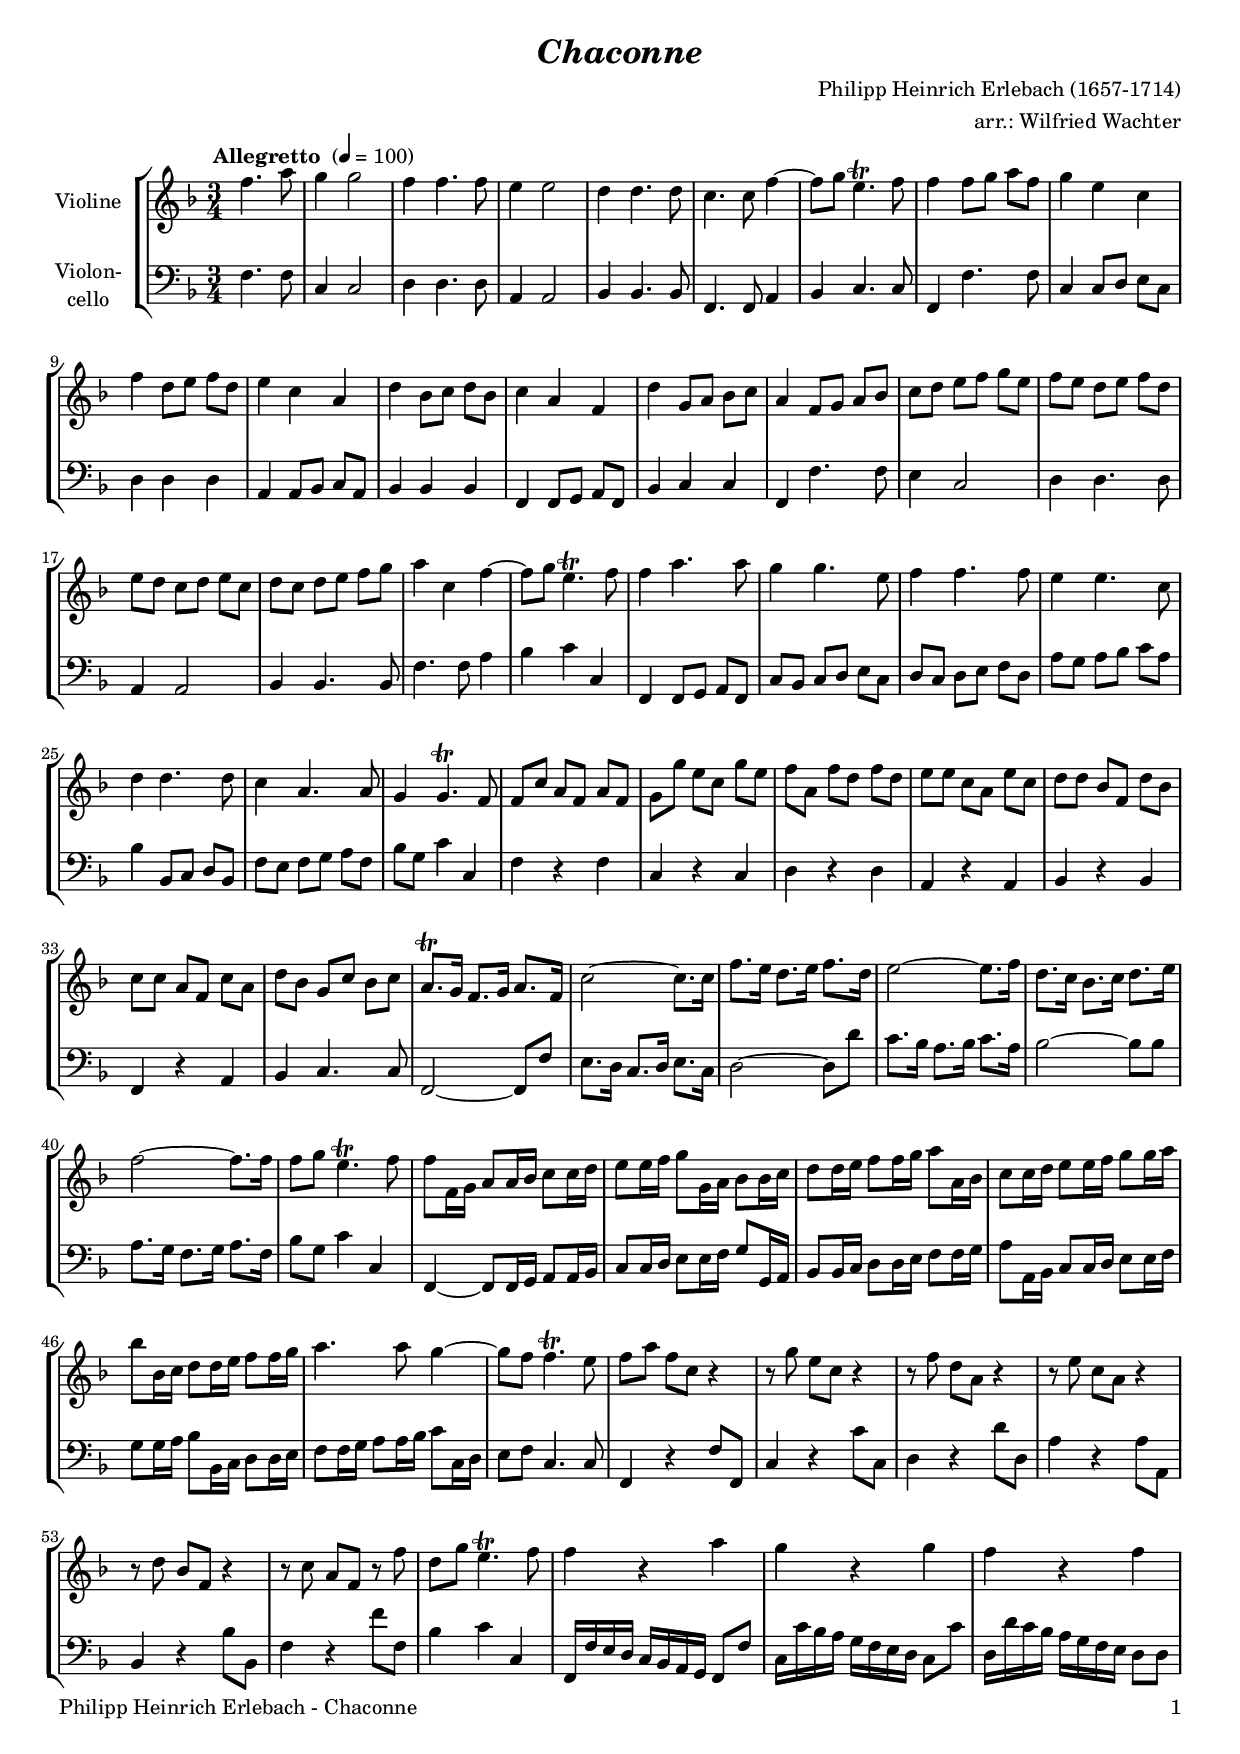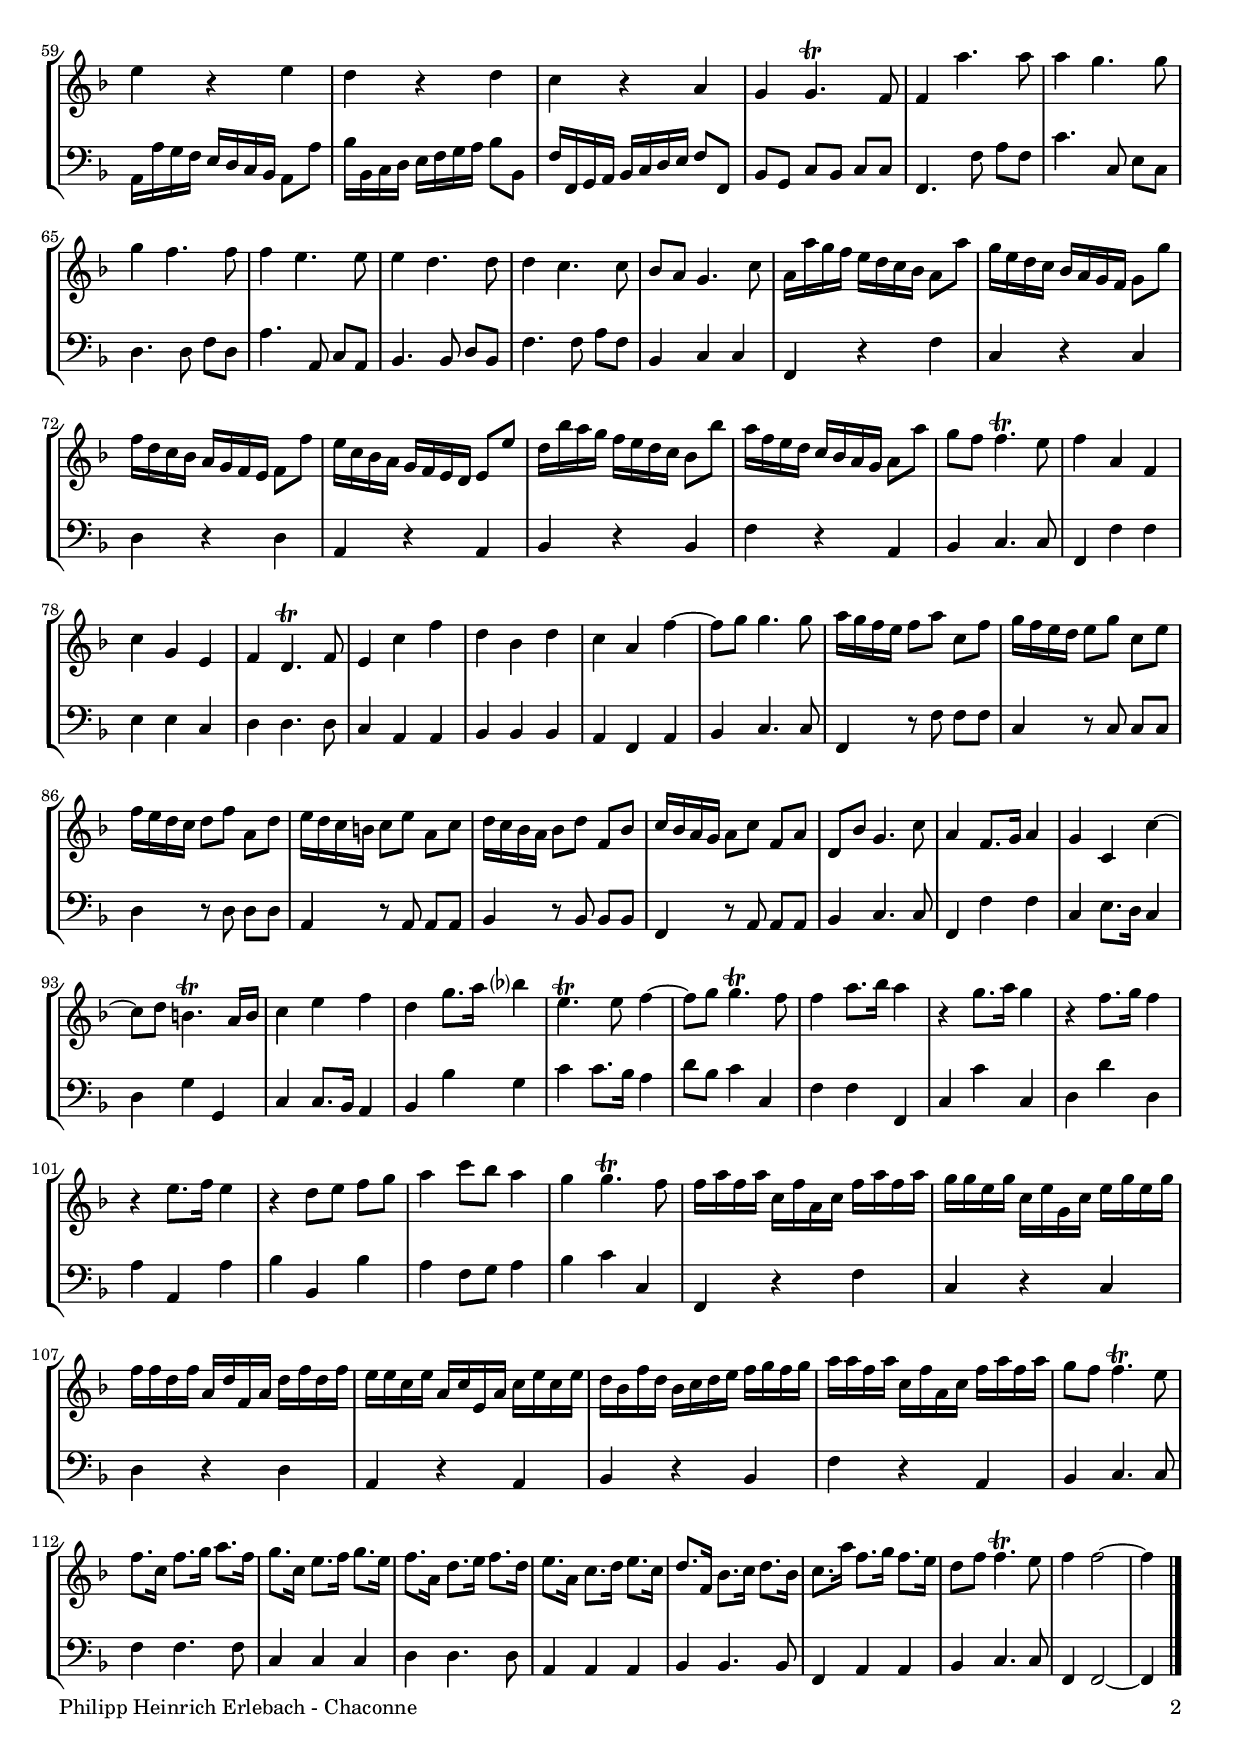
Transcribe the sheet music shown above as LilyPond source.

\version "2.18.2"
\include "deutsch.ly"
  
#(set-global-staff-size 18)

\header {
  title     = \markup \bold \italic "Chaconne"
  composer  = "Philipp Heinrich Erlebach (1657-1714)"
  arranger  = "arr.: Wilfried Wachter"
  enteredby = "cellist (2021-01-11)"
%  piece     = ""
}

voiceconsts = {
  \key c \major
  \time 3/4
  \clef "treble"
%  \numericTimeSignature
  % Set default beaming for all staves
  \set Timing.beamExceptions = #'()
  \set Timing.baseMoment     = #(ly:make-moment 1 4)
  \set Timing.beatStructure  = #'(1 1 1)
  \tempo " Allegretto " 4=100
}

micl = "clarinet"
mifl = "flute"
miob = "oboe"
mifh = "french horn"
misx = "tenor sax"
mist = "string ensemble 1"
mivl = "violin"
miba = "cello"

va = \relative c' {
  \voiceconsts
  
  \partial 2 c4. e8
  d4 d2
  c4 c4. c8
  h4 h2
  a4 a4. a8
  g4. g8 c4~
  c8 d h4.\trill c8
  c4 c8 d e c
  d4 h g

  c a8 h c a
  h4 g e
  a f8 g a f
  g4 e c
  a' d,8 e f g
  e4 c8 d e f
  g a h c d h
  c8 h a h c a

  h a g a h g
  a g a h c d
  e4 g, c~
  c8 d h4.\trill c8
  c4 e4. e8
  d4 d4. h8
  c4 c4. c8
  h4 h4. g8

  a4 a4. a8
  g4 e4. e8
  d4 d4.\trill c8
  c g' e c e c
  d d' h g d' h
  c e, c' a c a
  h h g e h' g
  a a f c a' f

  g g e c g' e
  a f d g f g
  e8.\trill d16 c8. d16 e8. c16
  g'2~ g8. g16
  c8. h16 a8. h16 c8. a16
  h2~ h8. c16

  a8. g16 f8. g16 a8. h16
  c2~ c8. c16
  c8 d h4.\trill c8
  c c,16 d e8 e16 f g8 g16 a
  h8 h16 c d8 d,16 e f8 f16 g

  a8 a16 h c8 c16 d e8 e,16 f
  g8 g16 a h8 h16 c d8 d16 e
  f8 f,16 g a8 a16 h c8 c16 d
  e4. e8 d4~
  d8 c c4.\trill h8


  c e c g r4
  r8 d' h g r4
  r8 c a e r4
  r8 h' g e r4
  r8 a f c r4
  r8 g' e c r c'
  a d h4.\trill c8

  c4 r e
  d r d
  c r c
  h r h
  a r a

  g r e
  d d4.\trill c8
  c4 e'4. e8
  e4 d4. d8
  d4 c4. c8
  c4 h4. h8
  h4 a4. a8

  a4 g4. g8
  f e d4. g8
  e16 e' d c h a g f e8 e'
  d16 h a g f e d c d8 d'
  c16 a g f e d c h c8 c'
  h16 g f e d c h a h8 h'

  a16 f' e d c h a g f8 f'
  e16 c h a g f e d e8 e'
  d c c4.\trill h8
  c4 e, c
  g' d h
  c a4.\trill c8
  h4 g' c
  a f a

  g e c'~
  c8 d d4. d8
  e16 d c h c8 e g, c
  d16 c h a h8 d g, h
  c16 h a g a8 c e, a
  h16 a g fis g8 h e, g

  a16 g f e f8 a c, f
  g16 f e d e8 g c, e
  a, f' d4. g8
  e4 c8. d16 e4
  d g, g'~
  g8 a fis4.\trill e16 fis
  g4 h c

  a d8. e16 f?4
  h,4.\trill h8 c4~
  c8 d d4.\trill c8
  c4 e8. f16 e4
  r d8. e16 d4
  r c8. d16 c4
  r h8. c16 h4

  r a8 h c d
  e4 g8 f e4
  d d4.\trill c8
  c16 e c e g, c e, g c e c e
  d d h d g, h d, g h d h d

  c c a c e, a c, e a c a c
  h h g h e, g h,e g h g h
  a f c' a f g a h c d c d

  e e c e g, c e, g c e c e
  d8 c c4.\trill h8
  c8. g16 c8. d16 e8. c16
  d8. g,16 h8. c16 d8. h16
  c8. e,16 a8. h16 c8. a16

  h8. e,16 g8. a16 h8. g16
  a8. c,16 f8. g16 a8. f16
  g8. e'16 c8. d16 c8. h16
  a8 c c4.\trill h8
  c4 c2~
  c4 \bar "|."
}

vb = \relative c {
  \voiceconsts
  \clef "bass"
  
  \partial 2 c4. c8
  g4 g2
  a4 a4. a8
  e4 e2
  f4 f4. f8
  c4. c8 e4
  f g4. g8
  c,4 c'4. c8
  g4 g8 a h g

  a4 a a
  e e8 f g e
  f4 f f
  c c8 d e c
  f4 g g
  c, c'4. c8
  h4 g2
  a4 a4. a8

  e4 e2
  f4 f4. f8
  c'4. c8 e4
  f g g,
  c, c8 d e c
  g' f g a h g
  a g a h c a
  e' d e f g e

  f4 f,8 g a f
  c' h c d e c
  f d g4 g,
  c r c
  g r g
  a r a
  e r e
  f r f

  c r e
  f g4. g8
  c,2~ c8 c'
  h8. a16 g8. a16 h8. g16
  a2~ a8 a'
  g8. f16 e8. f16 g8. e16

  f2~ f8 f
  e8. d16 c8. d16 e8. c16
  f8 d g4 g,
  c,~ c8 c16 d e8 e16 f
  g8 g16 a h8 h16 c d8 d,16 e

  f8 f16 g a8 a16 h c8 c16 d
  e8 e,16 f g8 g16 a h8 h16 c
  d8 d16 e f8 f,16 g a8 a16 h
  c8 c16 d e8 e16 f g8 g,16 a
  h8 c g4. g8

  c,4 r c'8 c,
  g'4 r g'8 g,
  a4 r a'8 a,
  e'4 r e8 e,
  f4 r f'8 f,
  c'4 r c'8 c,
  f4 g g,

  c,16 c' h a g f e d c8 c'
  g16 g' f e d c h a g8 g'
  a,16 a' g f e d c h a8 a
  e16 e' d c h a g f e8 e'
  f16 f, g a h c d e f8 f,

  c'16 c, d e f g a h c8 c,
  f d g f g g
  c,4. c'8 e c
  g'4. g,8 h g
  a4. a8 c a
  e'4. e,8 g e
  f4. f8 a f

  c'4. c8 e c
  f,4 g g
  c, r c'
  g r g
  a r a
  e r e

  f r f
  c' r e,
  f g4. g8
  c,4 c' c
  h h g
  a a4. a8
  g4 e e
  f f f

  e c e
  f g4. g8
  c,4 r8 c' c c
  g4 r8 g g g
  a4 r8 a a a
  e4 r8 e e e

  f4 r8 f f f
  c4 r8 e e e
  f4 g4. g8
  c,4 c' c
  g h8. a16 g4
  a d d,
  g g8. f16 e4

  f f' d
  g g8. f16 e4
  a8 f g4 g,
  c c c,
  g' g' g,
  a a' a,
  e' e, e'

  f f, f'
  e c8 d e4
  f g g,
  c, r c'
  g r g

  a r a
  e r e
  f r f

  c' r e,
  f g4. g8
  c4 c4. c8
  g4 g g
  a a4. a8

  e4 e e
  f f4. f8
  c4 e e
  f g4. g8
  c,4 c2~
  c4 \bar "|."
}


music = \new StaffGroup <<
      \new Staff {
	\set Staff.midiInstrument = \mivl
	\set Staff.instrumentName = \markup \center-column { "Violine" }
	\transpose c f' { \va }
      }

      \new Staff {
	\set Staff.midiInstrument = \miba
	\set Staff.instrumentName = \markup \center-column { "Violon-" "cello" }
	\transpose c f { \vb }
      }
>>

\book {
   \paper {
    print-page-number = ##t
    print-first-page-number = ##t
    ragged-last-bottom = ##f
    oddHeaderMarkup = \markup \null
    evenHeaderMarkup = \markup \null
    oddFooterMarkup = \markup {
      \fill-line {
        \on-the-fly #print-page-number-check-first
        "Philipp Heinrich Erlebach - Chaconne" \fromproperty #'page:page-number-string
      }
    }
    evenFooterMarkup = \oddFooterMarkup
  } \score {
    \music
    \layout {}
  }

  \score {
    \unfoldRepeats \music

    \midi {
      \context {
        \Score
      }
    }
  }
}